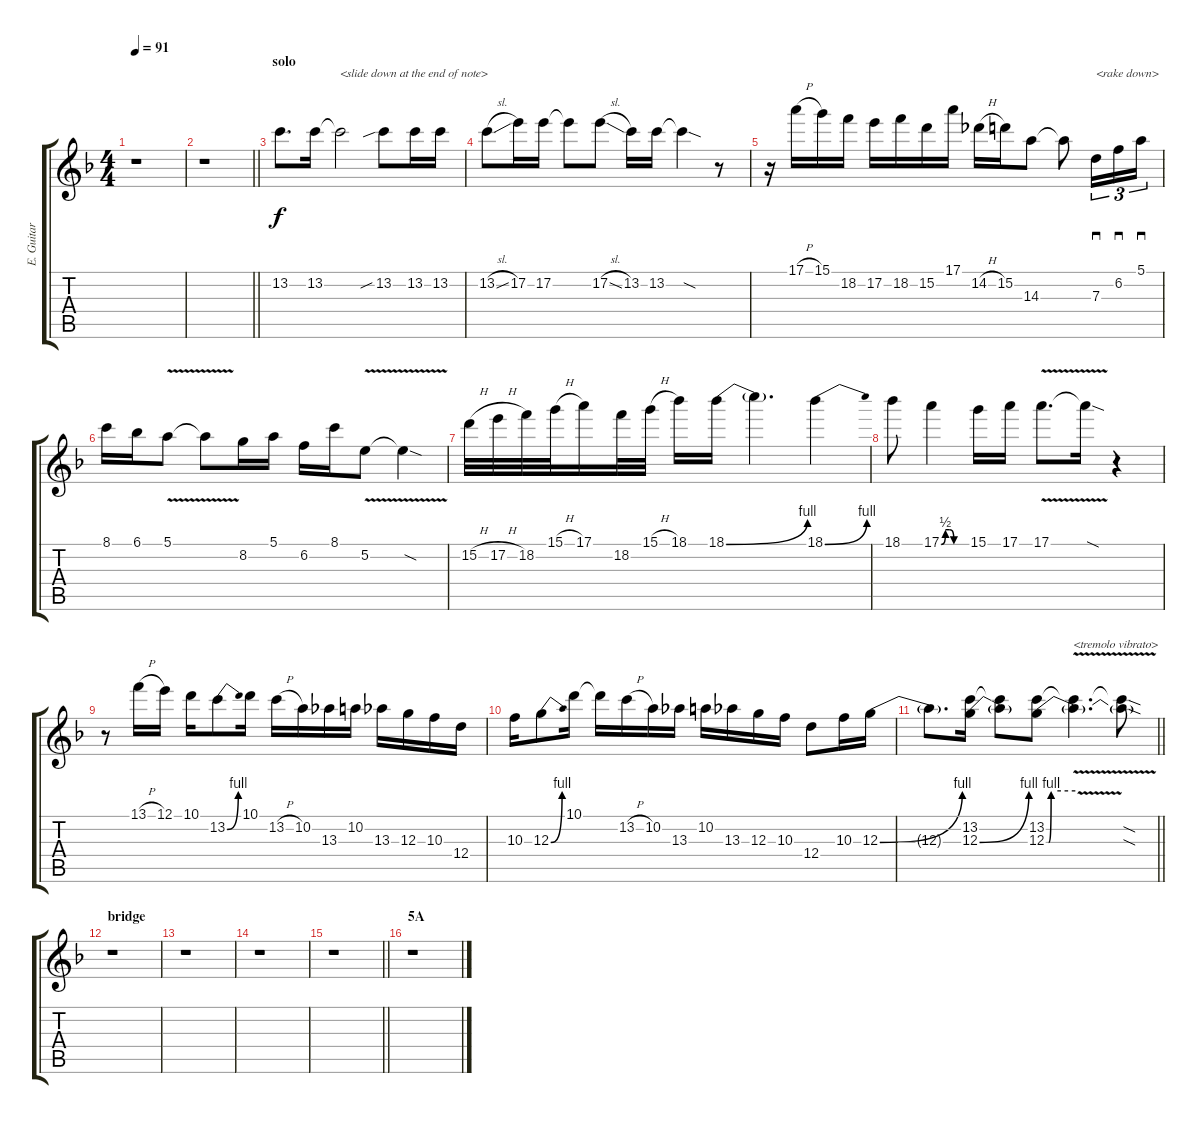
\track ("E. Guitar I" "E. Guitar ") {instrument overdrivenguitar}
\staff {score tabs}
\tuning (E4 B3 G3 D3 A2 E2) {hide}
\ts (4 4)
\tempo 91
\clef g2
\ks f
r.1{dy f} |
\barLineRight lightlight
r.1 |
\section ("" "solo")
13.2.8{d} 13.2.16 13.2{t}.2{txt "<slide down at the end of note>"} 13.2{sib}.8 13.2.16 13.2.16 |
13.2{sl}.8 17.2.16 17.2.16 17.2{t}.8 17.2{sl}.8 13.2.16 13.2.16 13.2{sod t}.4 r.8 |
r.16 17.1{h}.16 15.1.16 18.2.16 17.2.16 18.2.16 15.2.16 17.1.16 14.2{h}.16 15.2.16 14.3.8 14.3{t}.8 7.3.16{sd tu (3 2) txt "<rake down>"} 6.2.16{sd tu (3 2)} 5.1.16{sd tu (3 2)} |
8.1.16 6.1.16 5.1{v}.8 5.1{t}.8 8.2.16 5.1.16 6.2.16 8.1.16 5.2{v}.8 5.2{sod t}.4 |
15.2{h}.32 17.2{h}.32 18.2.32 15.1{h}.32 17.1.16 18.2.32 15.1{h}.32 18.1.16 18.1{be (bend 0 0 60 4)}.16 18.1{t}.4{d} 18.1{be (bend 0 0 60 4)}.4 |
18.1.8 17.1{be (custom 0 0 10 2 20 2 30 0 60 0)}.4 15.1.16 17.1.16 17.1{v}.8{d} 17.1{sod t}.16 r.4 |
r.8 13.1{h}.16 12.1.16 10.1.16 13.2{be (bend 0 0 60 4)}.8 10.1.16 13.2{h}.16 10.2.16 13.3.16 10.2.16 13.3.16 12.3.16 10.3.16 12.4.16 |
10.3.16 12.3{be (bend 0 0 60 4)}.8 10.1.16 10.1{t}.16 13.2{h}.16 10.2.16 13.3.16 10.2.16 13.3.16 12.3.16 10.3.16 12.4.8 10.3.16 12.3{be (bend 0 0 60 4)}.16 |
\barLineRight lightlight
12.3{t}.8{d} (13.2 12.3{be (bend 0 0 60 4)}).16 (13.2{t} 12.3{t}).8 (13.2 12.3{be (custom 0 0 5 0 10 4 60 4)}).8 (13.2{v t} 12.3{v t}).4{d txt "<tremolo vibrato>"} (13.2{sod t} 12.3{sod t}).8 |
\section ("" "bridge")
r.1 |
r.1 |
r.1 |
\barLineRight lightlight
r.1 |
\section ("" "5A")
r.1
